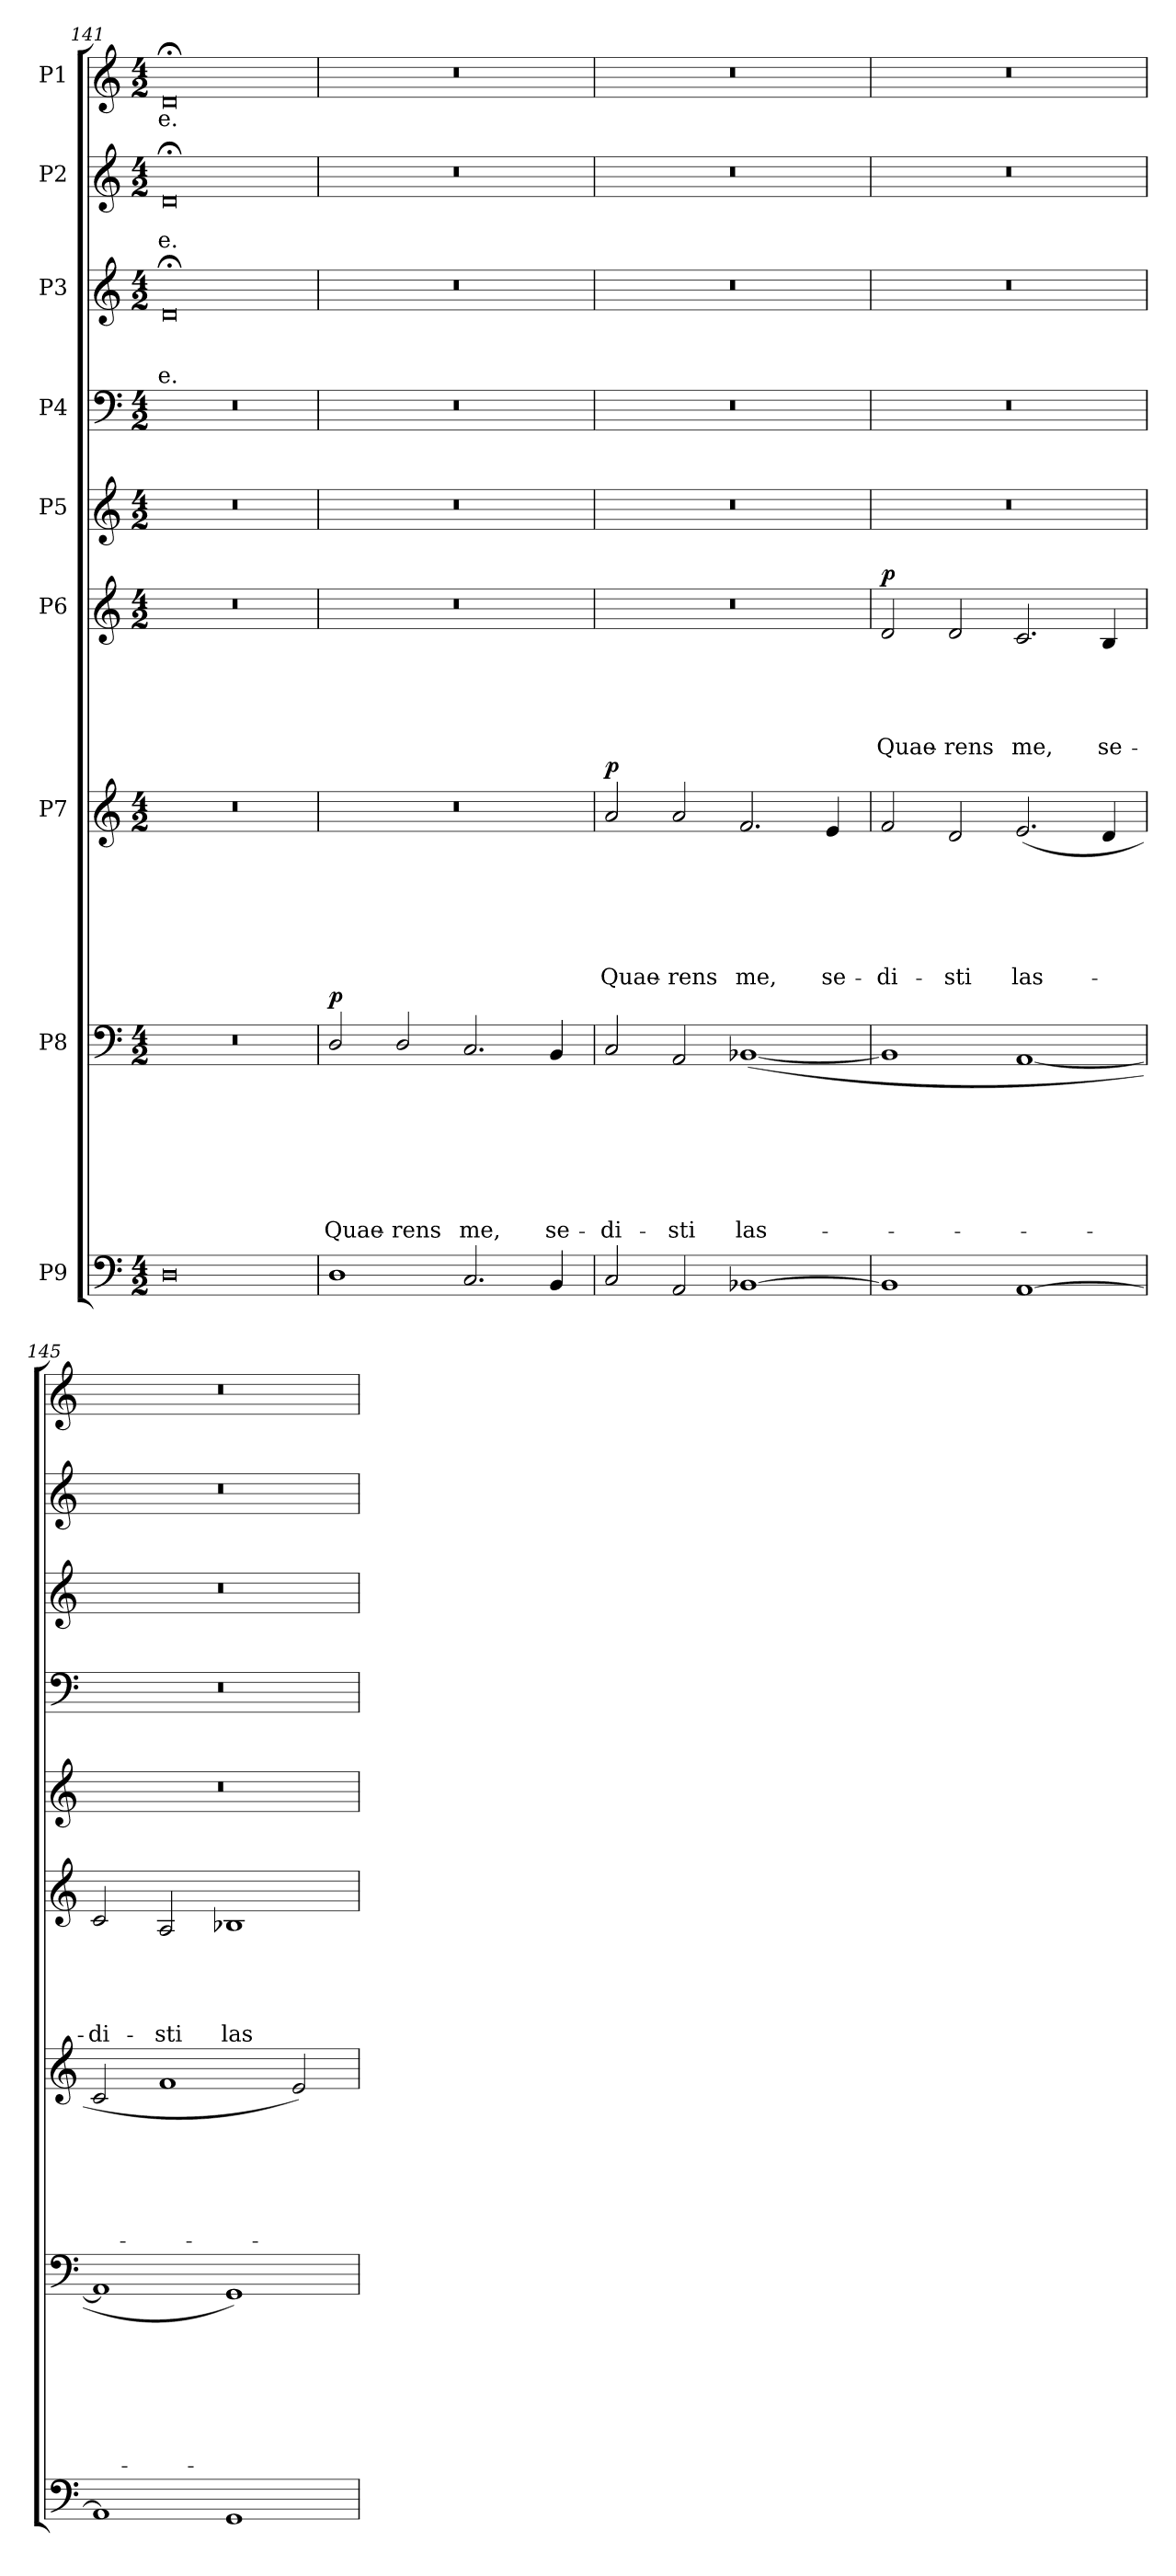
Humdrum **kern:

**kern	**kern	**text	**text	**text	**text	**text	**text	**text	**dynam	**kern	**text	**text	**text	**text	**text	**text	**dynam	**kern	**text	**text	**text	**text	**text	**dynam	**kern	**kern	**kern	**text	**text	**text	**kern	**text	**text	**kern	**text
*part9	*part8	*part8	*part8	*part8	*part8	*part8	*part8	*part8	*part8	*part7	*part7	*part7	*part7	*part7	*part7	*part7	*part7	*part6	*part6	*part6	*part6	*part6	*part6	*part6	*part5	*part4	*part3	*part3	*part3	*part3	*part2	*part2	*part2	*part1	*part1
*staff9	*staff8	*staff8	*staff8	*staff8	*staff8	*staff8	*staff8	*staff8	*staff8	*staff7	*staff7	*staff7	*staff7	*staff7	*staff7	*staff7	*staff7	*staff6	*staff6	*staff6	*staff6	*staff6	*staff6	*staff6	*staff5	*staff4	*staff3	*staff3	*staff3	*staff3	*staff2	*staff2	*staff2	*staff1	*staff1
*I"P9	*I"P8	*	*	*	*	*	*	*	*	*I"P7	*	*	*	*	*	*	*	*I"P6	*	*	*	*	*	*	*I"P5	*I"P4	*I"P3	*	*	*	*I"P2	*	*	*I"P1	*
*clefF4	*clefF4	*	*	*	*	*	*	*	*	*clefG2	*	*	*	*	*	*	*	*clefG2	*	*	*	*	*	*	*clefG2	*clefF4	*clefG2	*	*	*	*clefG2	*	*	*clefG2	*
*	*	*	*	*	*	*	*	*	*	*ITrd7c12	*	*	*	*	*	*	*	*	*	*	*	*	*	*	*	*	*ITrd7c12	*	*	*	*	*	*	*	*
*k[]	*k[]	*	*	*	*	*	*	*	*	*k[]	*	*	*	*	*	*	*	*k[]	*	*	*	*	*	*	*k[]	*k[]	*k[]	*	*	*	*k[]	*	*	*k[]	*
*C:	*C:	*	*	*	*	*	*	*	*	*C:	*	*	*	*	*	*	*	*C:	*	*	*	*	*	*	*C:	*C:	*C:	*	*	*	*C:	*	*	*C:	*
*M4/2	*M4/2	*	*	*	*	*	*	*	*	*M4/2	*	*	*	*	*	*	*	*M4/2	*	*	*	*	*	*	*M4/2	*M4/2	*M4/2	*	*	*	*M4/2	*	*	*M4/2	*
=141	=141	=141	=141	=141	=141	=141	=141	=141	=141	=141	=141	=141	=141	=141	=141	=141	=141	=141	=141	=141	=141	=141	=141	=141	=141	=141	=141	=141	=141	=141	=141	=141	=141	=141	=141
*^	*	*	*	*	*	*	*	*	*	*	*	*	*	*	*	*	*	*	*	*	*	*	*	*	*	*	*	*	*	*	*	*	*	*	*
!	!	!LO:N:vis=1	!	!	!	!	!	!	!	!	!LO:N:vis=1	!	!	!	!	!	!	!	!LO:N:vis=1	!	!	!	!	!	!	!LO:N:vis=1	!LO:N:vis=1	!	!	!	!LO:LY:b	!	!	!LO:LY:b	!	!LO:LY:b
0D	0ryy	0r	.	.	.	.	.	.	.	.	0r	.	.	.	.	.	.	.	0r	.	.	.	.	.	.	0r	0r	0D;	.	.	-e.	0d;	.	-e.	0d;	-e.
=142	=142	=142	=142	=142	=142	=142	=142	=142	=142	=142	=142	=142	=142	=142	=142	=142	=142	=142	=142	=142	=142	=142	=142	=142	=142	=142	=142	=142	=142	=142	=142	=142	=142	=142	=142	=142
!	!	!	!	!	!	!	!	!	!LO:LY:b	!LO:DY:a	!LO:N:vis=1	!	!	!	!	!	!	!	!LO:N:vis=1	!	!	!	!	!	!	!LO:N:vis=1	!LO:N:vis=1	!LO:N:vis=1	!	!	!	!LO:N:vis=1	!	!	!LO:N:vis=1	!
1D	0ryy	2D/	.	.	.	.	.	.	Quae-	p	0r	.	.	.	.	.	.	.	0r	.	.	.	.	.	.	0r	0r	0r	.	.	.	0r	.	.	0r	.
!	!	!	!	!	!	!	!	!	!LO:LY:b	!	!	!	!	!	!	!	!	!	!	!	!	!	!	!	!	!	!	!	!	!	!	!	!	!	!	!
.	.	2D/	.	.	.	.	.	.	-rens	.	.	.	.	.	.	.	.	.	.	.	.	.	.	.	.	.	.	.	.	.	.	.	.	.	.	.
!	!	!	!	!	!	!	!	!	!LO:LY:b	!	!	!	!	!	!	!	!	!	!	!	!	!	!	!	!	!	!	!	!	!	!	!	!	!	!	!
2.C/	.	2.C/	.	.	.	.	.	.	me,	.	.	.	.	.	.	.	.	.	.	.	.	.	.	.	.	.	.	.	.	.	.	.	.	.	.	.
!	!	!	!	!	!	!	!	!	!LO:LY:b	!	!	!	!	!	!	!	!	!	!	!	!	!	!	!	!	!	!	!	!	!	!	!	!	!	!	!
4BB/	.	4BB/	.	.	.	.	.	.	se-	.	.	.	.	.	.	.	.	.	.	.	.	.	.	.	.	.	.	.	.	.	.	.	.	.	.	.
=143	=143	=143	=143	=143	=143	=143	=143	=143	=143	=143	=143	=143	=143	=143	=143	=143	=143	=143	=143	=143	=143	=143	=143	=143	=143	=143	=143	=143	=143	=143	=143	=143	=143	=143	=143	=143
!	!	!	!	!	!	!	!	!	!LO:LY:b	!	!	!	!	!	!	!	!LO:LY:b	!LO:DY:a	!LO:N:vis=1	!	!	!	!	!	!	!LO:N:vis=1	!LO:N:vis=1	!LO:N:vis=1	!	!	!	!LO:N:vis=1	!	!	!LO:N:vis=1	!
2C/	0ryy	2C/	.	.	.	.	.	.	-di-	.	2A/	.	.	.	.	.	Quae-	p	0r	.	.	.	.	.	.	0r	0r	0r	.	.	.	0r	.	.	0r	.
!	!	!	!	!	!	!	!	!	!LO:LY:b	!	!	!	!	!	!	!	!LO:LY:b	!	!	!	!	!	!	!	!	!	!	!	!	!	!	!	!	!	!	!
2AA/	.	2AA/	.	.	.	.	.	.	-sti	.	2A/	.	.	.	.	.	-rens	.	.	.	.	.	.	.	.	.	.	.	.	.	.	.	.	.	.	.
!	!	!	!	!	!	!	!	!	!LO:LY:b	!	!	!	!	!	!	!	!LO:LY:b	!	!	!	!	!	!	!	!	!	!	!	!	!	!	!	!	!	!	!
[<1BB-X	.	(<[<1BB-X	.	.	.	.	.	.	las-	.	2.F/	.	.	.	.	.	me,	.	.	.	.	.	.	.	.	.	.	.	.	.	.	.	.	.	.	.
!	!	!	!	!	!	!	!	!	!	!	!	!	!	!	!	!	!LO:LY:b	!	!	!	!	!	!	!	!	!	!	!	!	!	!	!	!	!	!	!
.	.	.	.	.	.	.	.	.	.	.	4E/	.	.	.	.	.	se-	.	.	.	.	.	.	.	.	.	.	.	.	.	.	.	.	.	.	.
!!LO:PB:g=z
=144	=144	=144	=144	=144	=144	=144	=144	=144	=144	=144	=144	=144	=144	=144	=144	=144	=144	=144	=144	=144	=144	=144	=144	=144	=144	=144	=144	=144	=144	=144	=144	=144	=144	=144	=144	=144
!	!	!	!	!	!	!	!	!	!	!	!	!	!	!	!	!	!LO:LY:b	!	!	!	!	!	!	!LO:LY:b	!LO:DY:a	!LO:N:vis=1	!LO:N:vis=1	!LO:N:vis=1	!	!	!	!LO:N:vis=1	!	!	!LO:N:vis=1	!
1BB-]	0ryy	1BB-]	.	.	.	.	.	.	.	.	2F/	.	.	.	.	.	-di-	.	2d/	.	.	.	.	Quae-	p	0r	0r	0r	.	.	.	0r	.	.	0r	.
!	!	!	!	!	!	!	!	!	!	!	!	!	!	!	!	!	!LO:LY:b	!	!	!	!	!	!	!LO:LY:b	!	!	!	!	!	!	!	!	!	!	!	!
.	.	.	.	.	.	.	.	.	.	.	2D/	.	.	.	.	.	-sti	.	2d/	.	.	.	.	-rens	.	.	.	.	.	.	.	.	.	.	.	.
!	!	!	!	!	!	!	!	!	!	!	!	!	!	!	!	!	!LO:LY:b	!	!	!	!	!	!	!LO:LY:b	!	!	!	!	!	!	!	!	!	!	!	!
[<1AA	.	[<1AA	.	.	.	.	.	.	.	.	(<2.E/	.	.	.	.	.	las-	.	2.c/	.	.	.	.	me,	.	.	.	.	.	.	.	.	.	.	.	.
!	!	!	!	!	!	!	!	!	!	!	!	!	!	!	!	!	!	!	!	!	!	!	!	!LO:LY:b	!	!	!	!	!	!	!	!	!	!	!	!
.	.	.	.	.	.	.	.	.	.	.	4D/	.	.	.	.	.	.	.	4B/	.	.	.	.	se-	.	.	.	.	.	.	.	.	.	.	.	.
=145	=145	=145	=145	=145	=145	=145	=145	=145	=145	=145	=145	=145	=145	=145	=145	=145	=145	=145	=145	=145	=145	=145	=145	=145	=145	=145	=145	=145	=145	=145	=145	=145	=145	=145	=145	=145
!	!	!	!	!	!	!	!	!	!	!	!	!	!	!	!	!	!	!	!	!	!	!	!	!LO:LY:b	!	!LO:N:vis=1	!LO:N:vis=1	!LO:N:vis=1	!	!	!	!LO:N:vis=1	!	!	!LO:N:vis=1	!
1AA]	0ryy	1AA]	.	.	.	.	.	.	.	.	2C/	.	.	.	.	.	.	.	2c/	.	.	.	.	-di-	.	0r	0r	0r	.	.	.	0r	.	.	0r	.
!	!	!	!	!	!	!	!	!	!	!	!	!	!	!	!	!	!	!	!	!	!	!	!	!LO:LY:b	!	!	!	!	!	!	!	!	!	!	!	!
.	.	.	.	.	.	.	.	.	.	.	1F	.	.	.	.	.	.	.	2A/	.	.	.	.	-sti	.	.	.	.	.	.	.	.	.	.	.	.
!	!	!	!	!	!	!	!	!	!	!	!	!	!	!	!	!	!	!	!	!	!	!	!	!LO:LY:b	!	!	!	!	!	!	!	!	!	!	!	!
1GG	.	1GG)	.	.	.	.	.	.	.	.	.	.	.	.	.	.	.	.	1B-X	.	.	.	.	las-	.	.	.	.	.	.	.	.	.	.	.	.
.	.	.	.	.	.	.	.	.	.	.	2E/)	.	.	.	.	.	.	.	.	.	.	.	.	.	.	.	.	.	.	.	.	.	.	.	.	.
*v	*v	*	*	*	*	*	*	*	*	*	*	*	*	*	*	*	*	*	*	*	*	*	*	*	*	*	*	*	*	*	*	*	*	*	*	*
=	=	=	=	=	=	=	=	=	=	=	=	=	=	=	=	=	=	=	=	=	=	=	=	=	=	=	=	=	=	=	=	=	=	=	=
*-	*-	*-	*-	*-	*-	*-	*-	*-	*-	*-	*-	*-	*-	*-	*-	*-	*-	*-	*-	*-	*-	*-	*-	*-	*-	*-	*-	*-	*-	*-	*-	*-	*-	*-	*-
